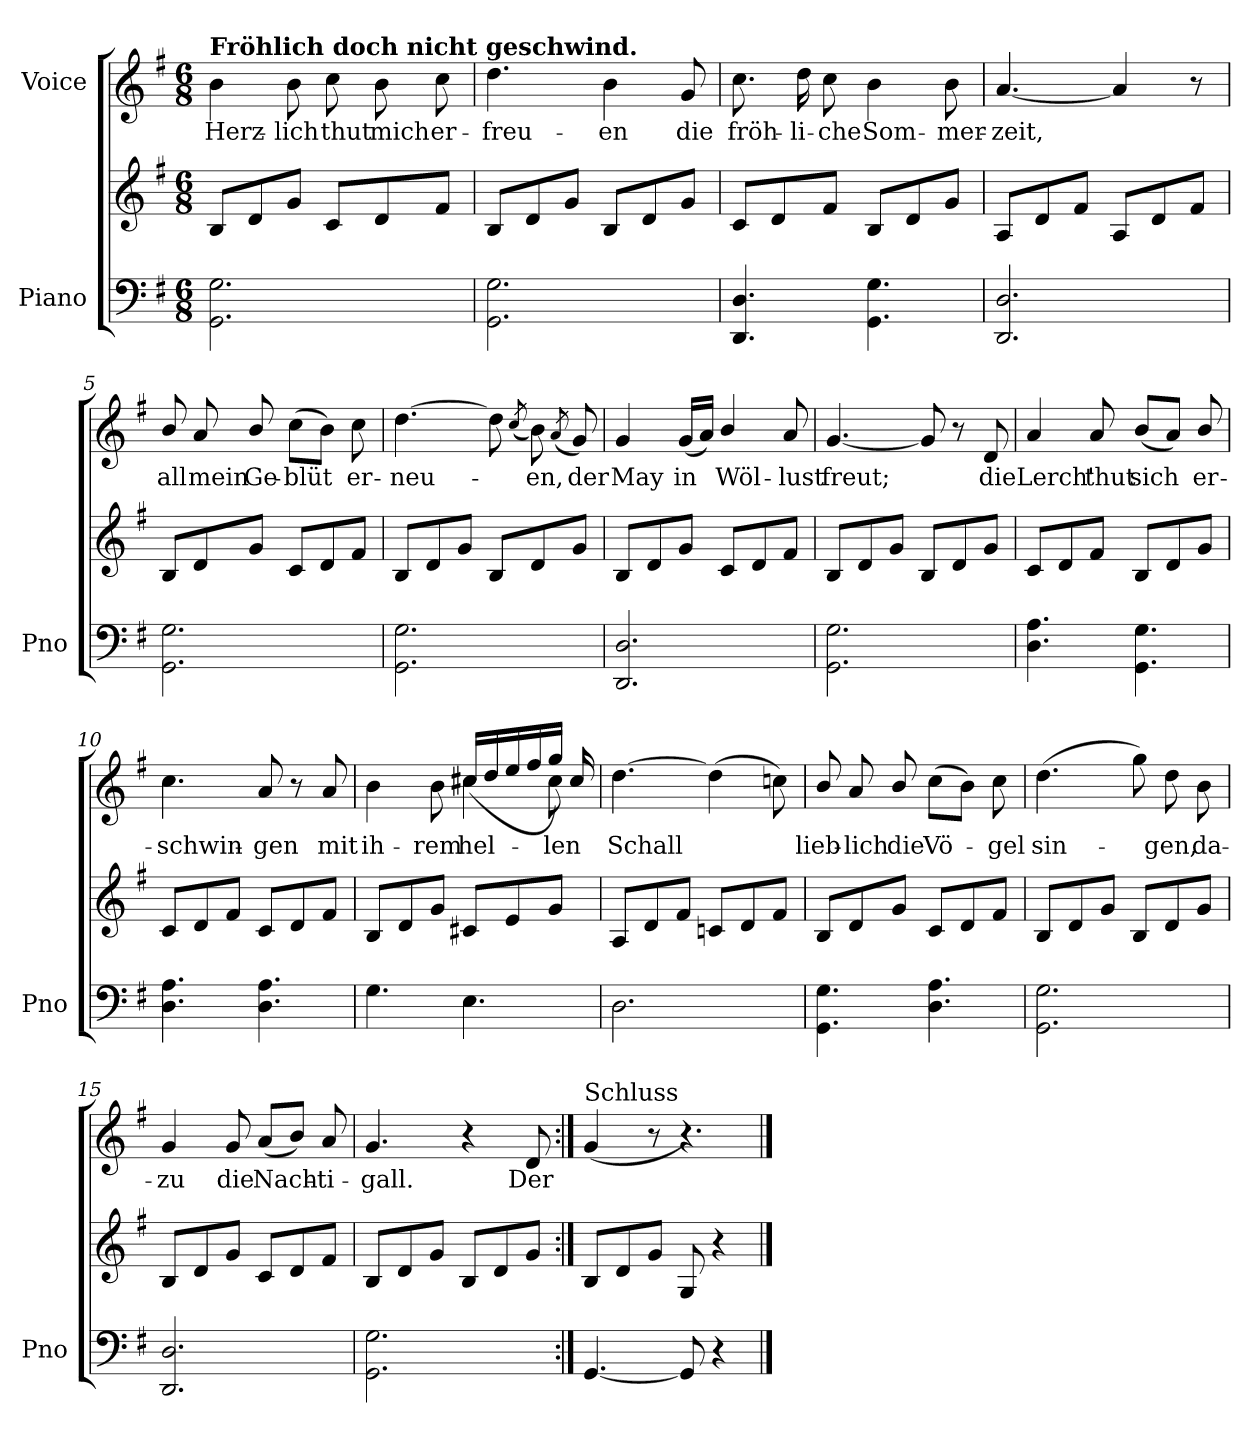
**kern	**kern	**kern	**text
*part2	*part2	*part1	*part1
*staff3	*staff2	*staff1	*staff1
*I"Piano	*	*I"Voice	*
*I'Pno	*	*	*
*clefF4	*clefG2	*clefG2	*
*k[f#]	*k[f#]	*k[f#]	*
*M6/8	*M6/8	*M6/8	*
=1	=1	=1	=1
!	!	!LO:TX:a:B:t=Fröhlich doch nicht geschwind.	!
2.GG\ 2.G\	8B/L	4b\	Herz-
.	8d/	.	.
.	8g/J	8b\	-lich
.	8c/L	8cc\	thut
.	8d/	8b\	mich
.	8f#/J	8cc\	er-
=2	=2	=2	=2
2.GG\ 2.G\	8B/L	4.dd\	-freu-
.	8d/	.	.
.	8g/J	.	.
.	8B/L	4b\	-en
.	8d/	.	.
.	8g/J	8g/	die
=3	=3	=3	=3
4.DD/ 4.D/	8c/L	8.cc\	fröh-
.	8d/	.	.
.	.	16dd\	-li-
.	8f#/J	8cc\	-che
4.GG\ 4.G\	8B/L	4b\	Som-
.	8d/	.	.
.	8g/J	8b\	-mer-
=4	=4	=4	=4
2.DD/ 2.D/	8A/L	[4.a/	-zeit,
.	8d/	.	.
.	8f#/J	.	.
.	8A/L	4a/]	.
.	8d/	.	.
.	8f#/J	8r	.
=5	=5	=5	=5
2.GG\ 2.G\	8B/L	8b/	all
.	8d/	8a/	mein
.	8g/J	8b/	Ge-
.	8c/L	(8cc\L	-blüt
.	8d/	8b\J)	.
.	8f#/J	8cc\	er-
=6	=6	=6	=6
2.GG\ 2.G\	8B/L	[4.dd\	-neu-
.	8d/	.	.
.	8g/J	.	.
.	8B/L	8dd\]	.
.	.	(8qcc/	.
.	8d/	8b\)	-en,
.	.	(8qa/	.
.	8g/J	8g/)	der
=7	=7	=7	=7
2.DD/ 2.D/	8B/L	4g/	May
.	8d/	.	.
.	8g/J	(16g/LL	in
.	.	16a/JJ)	.
.	8c/L	4b/	Wöl-
.	8d/	.	.
.	8f#/J	8a/	-lust
=8	=8	=8	=8
2.GG\ 2.G\	8B/L	[4.g/	freut;
.	8d/	.	.
.	8g/J	.	.
.	8B/L	8g/]	.
.	8d/	8r	.
.	8g/J	8d/	die
=9	=9	=9	=9
4.D\ 4.A\	8c/L	4a/	Lerch'
.	8d/	.	.
.	8f#/J	8a/	thut
4.GG\ 4.G\	8B/L	(8b/L	sich
.	8d/	8a/J)	.
.	8g/J	8b/	er-
=10	=10	=10	=10
4.D\ 4.A\	8c/L	4.cc\	-schwin-
.	8d/	.	.
.	8f#/J	.	.
4.D\ 4.A\	8c/L	8a/	-gen
.	8d/	8r	.
.	8f#/J	8a/	mit
=11	=11	=11	=11
*	*	*^	*
4.G\	8B/L	4b\	4.ryy	ih-
.	8d/	.	.	.
.	8g/J	8b\	.	-rem
4.E\	8c#X/L	4cc#X\	(16cc#X!/LL	hel-
.	.	.	16dd!/	.
.	8e/	.	16ee!/	.
.	.	.	16ff#!/	.
.	8g/J	8cc#\	16gg!/JJ)	-len
.	.	.	16cc#/	.
*	*	*v	*v	*
=12	=12	=12	=12
2.D\	8A/L	[4.dd\	Schall
.	8d/	.	.
.	8f#/J	.	.
.	8cn/L	(4dd\]	.
.	8d/	.	.
.	8f#/J	8ccn\)	.
=13	=13	=13	=13
4.GG\ 4.G\	8B/L	8b/	lieb-
.	8d/	8a/	-lich
.	8g/J	8b/	die
4.D\ 4.A\	8c/L	(8cc\L	Vö-
.	8d/	8b\J)	.
.	8f#/J	8cc\	-gel
=14	=14	=14	=14
2.GG\ 2.G\	8B/L	(4.dd\	sin-
.	8d/	.	.
.	8g/J	.	.
.	8B/L	8gg\)	.
.	8d/	8dd\	-gen,
.	8g/J	8b\	da-
=15	=15	=15	=15
2.DD/ 2.D/	8B/L	4g/	-zu
.	8d/	.	.
.	8g/J	8g/	die
.	8c/L	(8a/L	Nach-
.	8d/	8b/J)	.
.	8f#/J	8a/	-ti-
=16	=16	=16	=16
2.GG\ 2.G\	8B/L	4.g/	-gall.
.	8d/	.	.
.	8g/J	.	.
.	8B/L	4r	.
.	8d/	.	.
.	8g/J	8d/	Der
=17:|!	=17:|!	=17:|!	=17:|!
!	!	!LO:TX:a:t=Schluss	!
[4.GG/	8B/L	(4g/	.
.	8d/	.	.
.	8g/J	8r	.
8GG/]	8G/	4.r)	.
4r	4r	.	.
==	==	==	==
*-	*-	*-	*-
